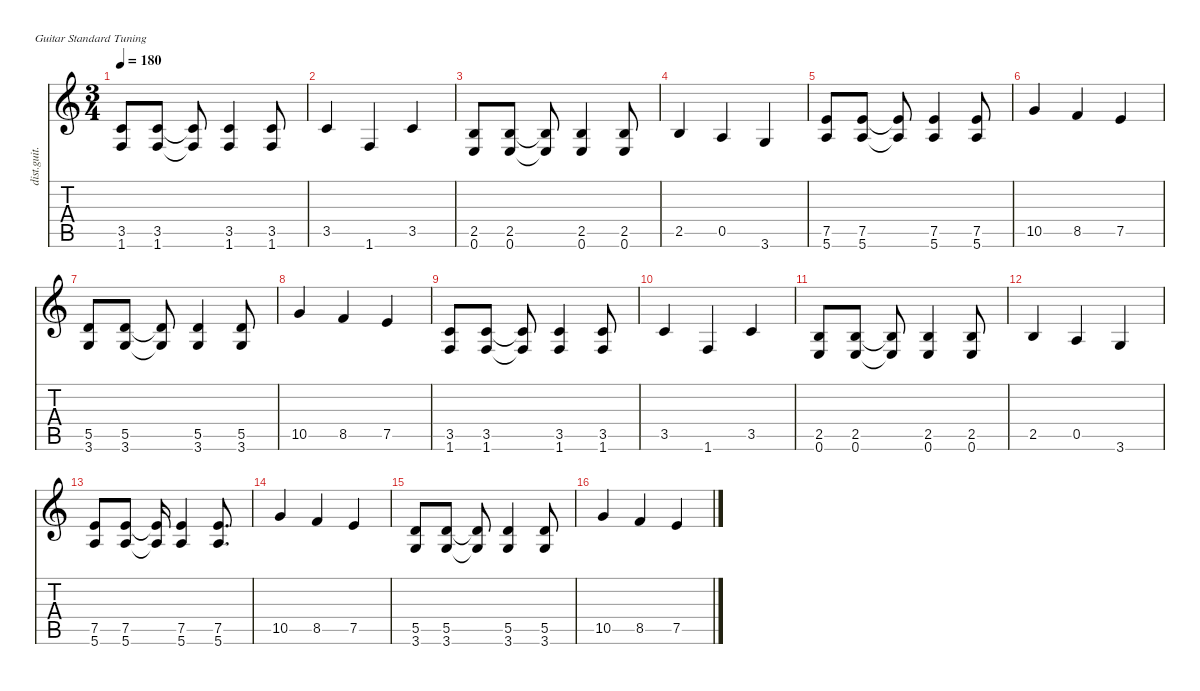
\defaultSystemsLayout 4
\hideDynamics
\bracketExtendMode nobrackets
\track ("loe 2" "dist.guit.") {instrument distortionguitar}
\staff {score tabs}
\tuning (E4 B3 G3 D3 A2 E2)
\ts (3 4)
\tempo 180
\clef g2
\ks c
(3.5 1.6).8{dy f beam Up} (3.5 1.6).8{beam Up} (3.5{t} 1.6{t}).8{beam Up} (3.5 1.6).4{beam Up} (3.5 1.6).8{beam Up} |
3.5.4{beam Up} 1.6.4{beam Up} 3.5.4{beam Up} |
(2.5 0.6).8{beam Up} (2.5 0.6).8{beam Up} (2.5{t} 0.6{t}).8{beam Up} (2.5 0.6).4{beam Up} (2.5 0.6).8{beam Up} |
2.5.4{beam Up} 0.5.4{beam Up} 3.6.4{beam Up} |
(7.5 5.6).8{beam Up} (7.5 5.6).8{beam Up} (7.5{t} 5.6{t}).8{beam Up} (7.5 5.6).4{beam Up} (7.5 5.6).8{beam Up} |
10.5.4{beam Up} 8.5.4{beam Up} 7.5.4{beam Up} |
(5.5 3.6).8{beam Up} (5.5 3.6).8{beam Up} (5.5{t} 3.6{t}).8{beam Up} (5.5 3.6).4{beam Up} (5.5 3.6).8{beam Up} |
10.5.4{beam Up} 8.5.4{beam Up} 7.5.4{beam Up} |
(3.5 1.6).8{beam Up} (3.5 1.6).8{beam Up} (3.5{t} 1.6{t}).8{beam Up} (3.5 1.6).4{beam Up} (3.5 1.6).8{beam Up} |
3.5.4{beam Up} 1.6.4{beam Up} 3.5.4{beam Up} |
(2.5 0.6).8{beam Up} (2.5 0.6).8{beam Up} (2.5{t} 0.6{t}).8{beam Up} (2.5 0.6).4{beam Up} (2.5 0.6).8{beam Up} |
2.5.4{beam Up} 0.5.4{beam Up} 3.6.4{beam Up} |
(7.5 5.6).8{beam Up} (7.5 5.6).8{beam Up} (7.5{t} 5.6{t}).16{beam Up} (7.5 5.6).4{beam Up} (7.5 5.6).8{d beam Up} |
10.5.4{beam Up} 8.5.4{beam Up} 7.5.4{beam Up} |
(5.5 3.6).8{beam Up} (5.5 3.6).8{beam Up} (5.5{t} 3.6{t}).8{beam Up} (5.5 3.6).4{beam Up} (5.5 3.6).8{beam Up} |
10.5.4{beam Up} 8.5.4{beam Up} 7.5.4{beam Up}
